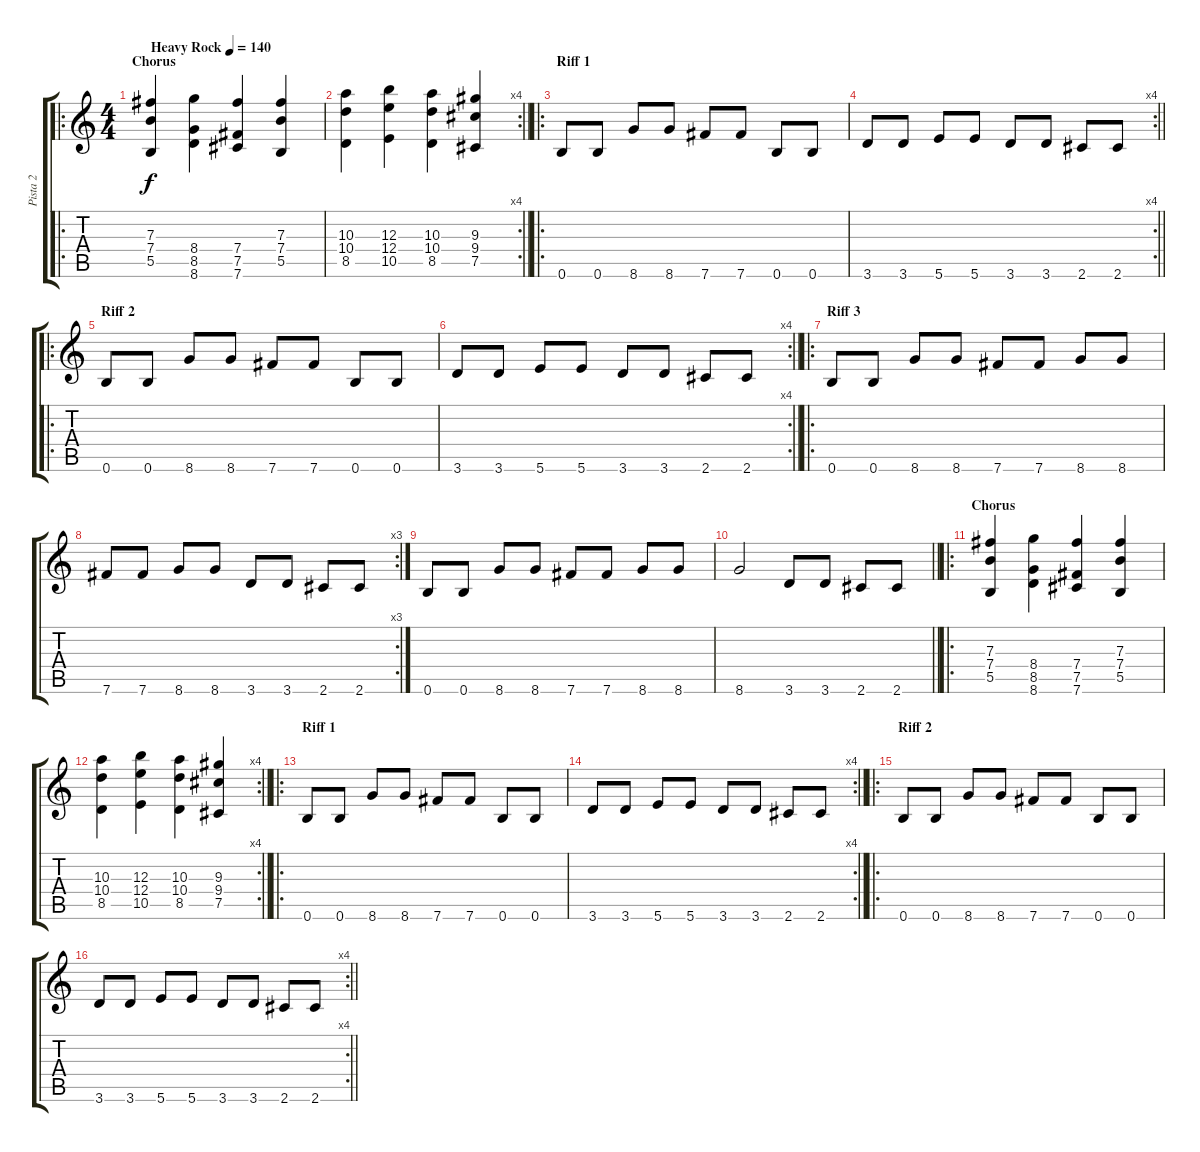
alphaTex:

\track ("Pista 2" "Pista 2") {instrument distortionguitar}
\staff {score tabs}
\tuning (Db3 Ab3 E3 B3 Gb2 B2) {hide}
\ro
\ts (4 4)
\section ("" "Chorus")
\tempo (140 "Heavy Rock")
\clef g2
\ks c
(7.3 7.4 5.5).4{dy f instrument distortionguitar} (8.4 8.5 8.6).4 (7.4 7.5 7.6).4 (7.3 7.4 5.5).4 |
\rc 4
\barLineRight lightlight
(10.3 10.4 8.5).4 (12.3 12.4 10.5).4 (10.3 10.4 8.5).4 (9.3 9.4 7.5).4 |
\ro
\section ("" "Riff 1")
0.6.8 0.6.8 8.6.8 8.6.8 7.6.8 7.6.8 0.6.8 0.6.8 |
\rc 4
\barLineRight lightlight
3.6.8 3.6.8 5.6.8 5.6.8 3.6.8 3.6.8 2.6.8 2.6.8 |
\ro
\section ("" "Riff 2")
0.6.8 0.6.8 8.6.8 8.6.8 7.6.8 7.6.8 0.6.8 0.6.8 |
\rc 4
\barLineRight lightlight
3.6.8 3.6.8 5.6.8 5.6.8 3.6.8 3.6.8 2.6.8 2.6.8 |
\ro
\section ("" "Riff 3")
0.6.8 0.6.8 8.6.8 8.6.8 7.6.8 7.6.8 8.6.8 8.6.8 |
\rc 3
7.6.8 7.6.8 8.6.8 8.6.8 3.6.8 3.6.8 2.6.8 2.6.8 |
0.6.8 0.6.8 8.6.8 8.6.8 7.6.8 7.6.8 8.6.8 8.6.8 |
\barLineRight lightlight
8.6.2 3.6.8 3.6.8 2.6.8 2.6.8 |
\ro
\section ("" "Chorus")
(7.3 7.4 5.5).4 (8.4 8.5 8.6).4 (7.4 7.5 7.6).4 (7.3 7.4 5.5).4 |
\rc 4
\barLineRight lightlight
(10.3 10.4 8.5).4 (12.3 12.4 10.5).4 (10.3 10.4 8.5).4 (9.3 9.4 7.5).4 |
\ro
\section ("" "Riff 1")
0.6.8 0.6.8 8.6.8 8.6.8 7.6.8 7.6.8 0.6.8 0.6.8 |
\rc 4
\barLineRight lightlight
3.6.8 3.6.8 5.6.8 5.6.8 3.6.8 3.6.8 2.6.8 2.6.8 |
\ro
\section ("" "Riff 2")
0.6.8 0.6.8 8.6.8 8.6.8 7.6.8 7.6.8 0.6.8 0.6.8 |
\rc 4
\barLineRight lightlight
3.6.8 3.6.8 5.6.8 5.6.8 3.6.8 3.6.8 2.6.8 2.6.8
